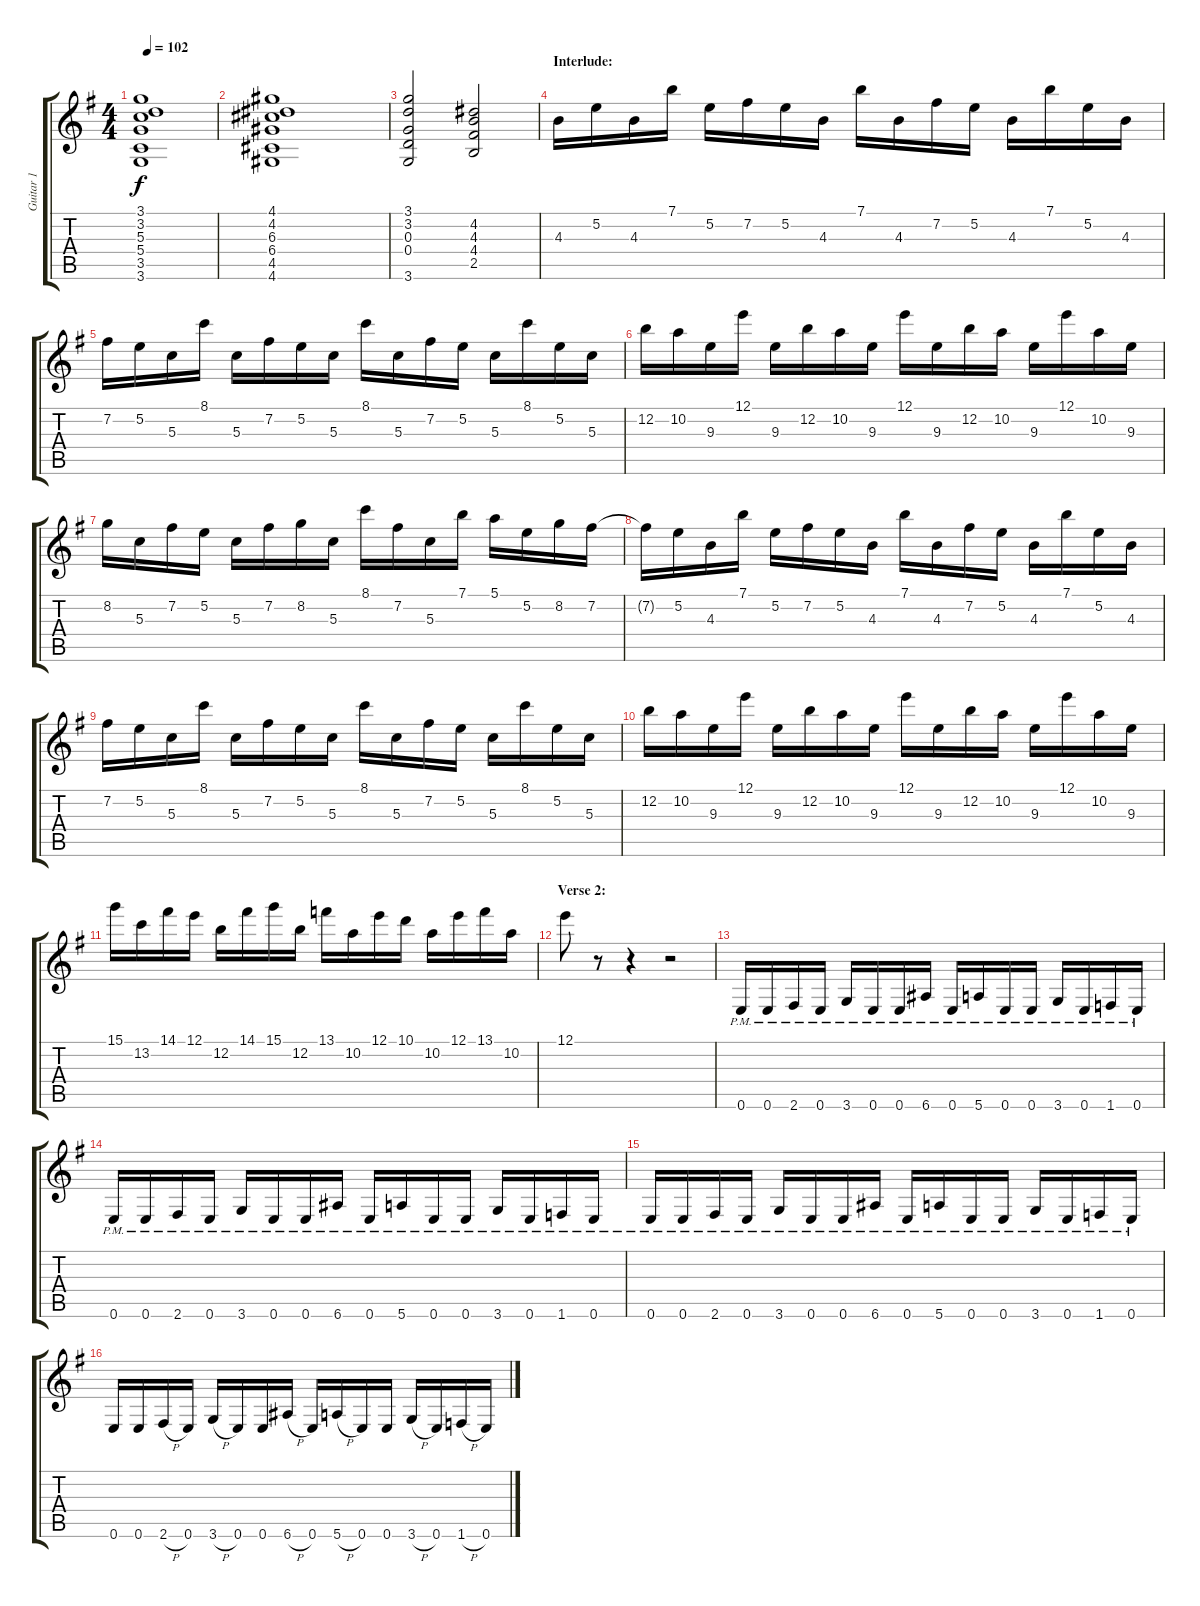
\track ("Guitar 1" "Guitar 1") {instrument distortionguitar}
\staff {score tabs}
\tuning (E4 B3 G3 D3 A2 E2) {hide}
\ts (4 4)
\tempo 102
\clef g2
\ks eminor
(3.1 3.2 5.3 5.4 3.5 3.6).1{dy f} |
(4.1 4.2 6.3 6.4 4.5 4.6).1 |
(3.1 3.2 0.3 0.4 3.6).2 (4.2 4.3 4.4 2.5).2 |
\section ("" "Interlude:")
4.3.16{volume 16} 5.2.16 4.3.16 7.1.16 5.2.16 7.2.16 5.2.16 4.3.16 7.1.16 4.3.16 7.2.16 5.2.16 4.3.16 7.1.16 5.2.16 4.3.16 |
7.2.16 5.2.16 5.3.16 8.1.16 5.3.16 7.2.16 5.2.16 5.3.16 8.1.16 5.3.16 7.2.16 5.2.16 5.3.16 8.1.16 5.2.16 5.3.16 |
12.2.16 10.2.16 9.3.16 12.1.16 9.3.16 12.2.16 10.2.16 9.3.16 12.1.16 9.3.16 12.2.16 10.2.16 9.3.16 12.1.16 10.2.16 9.3.16 |
8.2.16 5.3.16 7.2.16 5.2.16 5.3.16 7.2.16 8.2.16 5.3.16 8.1.16 7.2.16 5.3.16 7.1.16 5.1.16 5.2.16 8.2.16 7.2.16 |
7.2{t}.16 5.2.16 4.3.16 7.1.16 5.2.16 7.2.16 5.2.16 4.3.16 7.1.16 4.3.16 7.2.16 5.2.16 4.3.16 7.1.16 5.2.16 4.3.16 |
7.2.16 5.2.16 5.3.16 8.1.16 5.3.16 7.2.16 5.2.16 5.3.16 8.1.16 5.3.16 7.2.16 5.2.16 5.3.16 8.1.16 5.2.16 5.3.16 |
12.2.16 10.2.16 9.3.16 12.1.16 9.3.16 12.2.16 10.2.16 9.3.16 12.1.16 9.3.16 12.2.16 10.2.16 9.3.16 12.1.16 10.2.16 9.3.16 |
15.1.16 13.2.16 14.1.16 12.1.16 12.2.16 14.1.16 15.1.16 12.2.16 13.1.16 10.2.16 12.1.16 10.1.16 10.2.16 12.1.16 13.1.16 10.2.16 |
\section ("" "Verse 2:")
12.1.8 r.8 r.4 r.2 |
0.6{pm}.16 0.6{pm}.16 2.6{pm}.16 0.6{pm}.16 3.6{pm}.16 0.6{pm}.16 0.6{pm}.16 6.6{pm}.16 0.6{pm}.16 5.6{pm}.16 0.6{pm}.16 0.6{pm}.16 3.6{pm}.16 0.6{pm}.16 1.6{pm}.16 0.6{pm}.16 |
0.6{pm}.16 0.6{pm}.16 2.6{pm}.16 0.6{pm}.16 3.6{pm}.16 0.6{pm}.16 0.6{pm}.16 6.6{pm}.16 0.6{pm}.16 5.6{pm}.16 0.6{pm}.16 0.6{pm}.16 3.6{pm}.16 0.6{pm}.16 1.6{pm}.16 0.6{pm}.16 |
0.6{pm}.16 0.6{pm}.16 2.6{pm}.16 0.6{pm}.16 3.6{pm}.16 0.6{pm}.16 0.6{pm}.16 6.6{pm}.16 0.6{pm}.16 5.6{pm}.16 0.6{pm}.16 0.6{pm}.16 3.6{pm}.16 0.6{pm}.16 1.6{pm}.16 0.6{pm}.16 |
0.6.16 0.6.16 2.6{h}.16 0.6.16 3.6{h}.16 0.6.16 0.6.16 6.6{h}.16 0.6.16 5.6{h}.16 0.6.16 0.6.16 3.6{h}.16 0.6.16 1.6{h}.16 0.6.16
